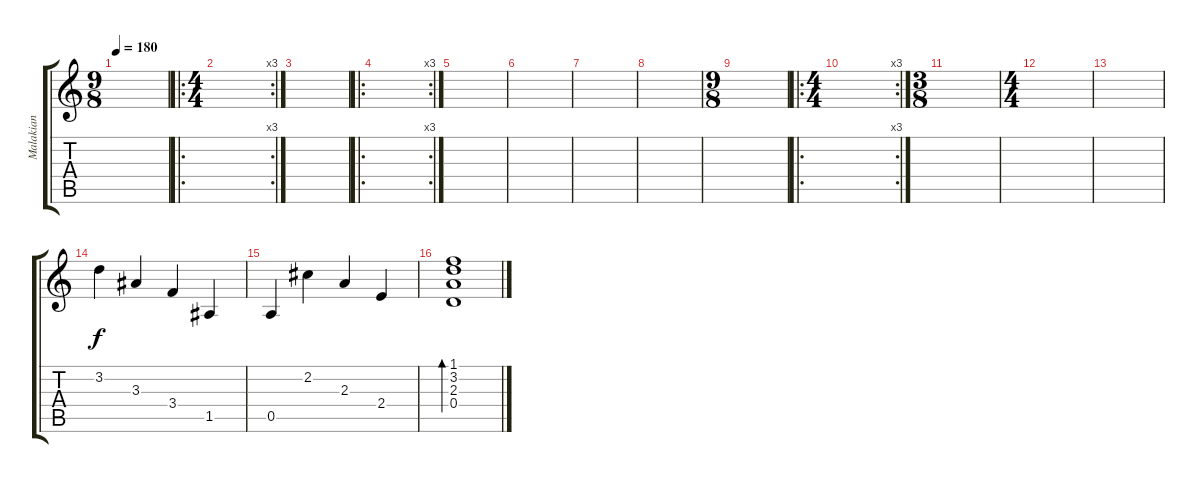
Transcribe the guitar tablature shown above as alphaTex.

\track ("Malakian" "Malakian") {instrument electricguitarclean}
\staff {score tabs}
\tuning (E4 B3 G3 D3 A2 E2) {hide}
\ts (9 8)
\tempo 180
\clef g2
\ks c
|
\ro
\rc 3
\ts (4 4)
|
|
\ro
\rc 3
|
|
|
|
|
\ts (9 8)
|
\ro
\rc 3
\ts (4 4)
|
\ts (3 8)
|
\ts (4 4)
|
|
3.2.4 3.3.4 3.4.4 1.5.4 |
0.5.4 2.2.4 2.3.4 2.4.4 |
(1.1 3.2 2.3 0.4).1{bd 120}
